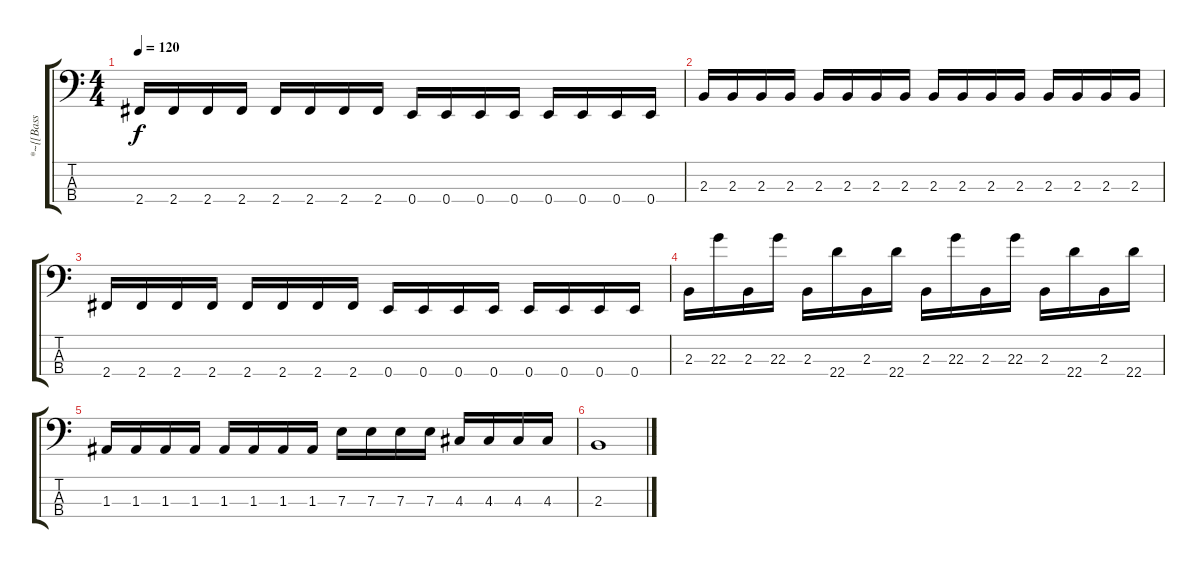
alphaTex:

\track ("*~{[Bass      - Tabbed by Peter B.]}~*" "*~{[Bass  ") {instrument electricbasspick}
\staff {score tabs}
\tuning (G2 D2 A1 E1) {hide}
\ts (4 4)
\tempo 120
\clef f4
\ks c
2.4.16{dy f} 2.4.16 2.4.16 2.4.16 2.4.16 2.4.16 2.4.16 2.4.16 0.4.16 0.4.16 0.4.16 0.4.16 0.4.16 0.4.16 0.4.16 0.4.16 |
2.3.16 2.3.16 2.3.16 2.3.16 2.3.16 2.3.16 2.3.16 2.3.16 2.3.16 2.3.16 2.3.16 2.3.16 2.3.16 2.3.16 2.3.16 2.3.16 |
2.4.16 2.4.16 2.4.16 2.4.16 2.4.16 2.4.16 2.4.16 2.4.16 0.4.16 0.4.16 0.4.16 0.4.16 0.4.16 0.4.16 0.4.16 0.4.16 |
2.3.16 22.3.16 2.3.16 22.3.16 2.3.16 22.4.16 2.3.16 22.4.16 2.3.16 22.3.16 2.3.16 22.3.16 2.3.16 22.4.16 2.3.16 22.4.16 |
1.3.16 1.3.16 1.3.16 1.3.16 1.3.16 1.3.16 1.3.16 1.3.16 7.3.16 7.3.16 7.3.16 7.3.16 4.3.16 4.3.16 4.3.16 4.3.16 |
2.3.1
